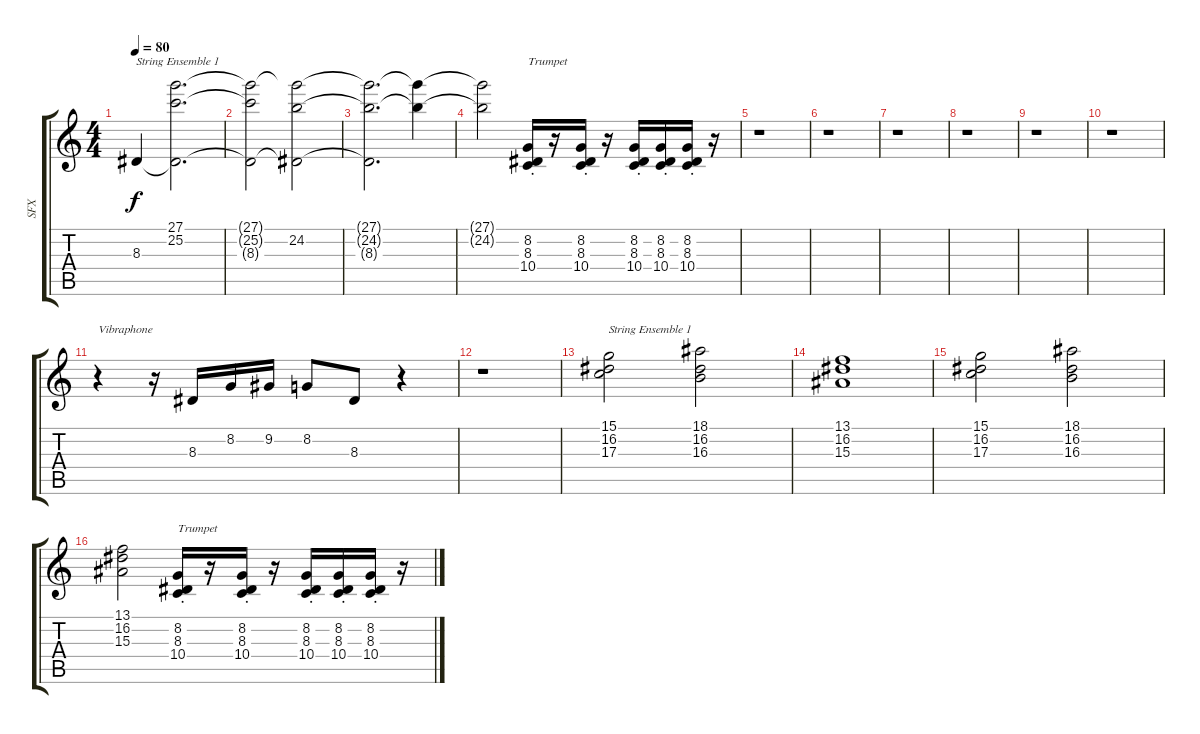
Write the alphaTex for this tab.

\track ("SFX" "SFX") {instrument stringensemble1}
\staff {score tabs}
\tuning (E4 B3 G3 D3 A2 E2) {hide}
\ts (4 4)
\tempo 80
\clef g2
\ks c
8.3.4{txt "String Ensemble 1" dy f instrument stringensemble1} (27.1 25.2 8.3{t}).2{d} |
(27.1{t} 25.2{t} 8.3{t}).2 (27.1{t} 24.2 8.3{t}).2 |
(27.1{t} 24.2{t} 8.3{t}).2{d} (27.1{t} 24.2{t}).4 |
(27.1{t} 24.2{t}).2 (8.2{st} 8.3{st} 10.4{st}).16{txt "Trumpet" volume 16 instrument trumpet} r.16 (8.2{st} 8.3{st} 10.4{st}).16 r.16 (8.2{st} 8.3{st} 10.4{st}).16 (8.2{st} 8.3{st} 10.4{st}).16 (8.2{st} 8.3{st} 10.4{st}).16 r.16 |
r.1 |
r.1 |
r.1 |
r.1 |
r.1 |
r.1 |
r.4{txt "Vibraphone" volume 16 instrument vibraphone} r.16 8.3.16 8.2.16 9.2.16 8.2.8 8.3.8 r.4 |
r.1{volume 10} |
(15.1 16.2 17.3).2{txt "String Ensemble 1" volume 6 instrument stringensemble1} (18.1 16.2 16.3).2 |
(13.1 16.2 15.3).1 |
(15.1 16.2 17.3).2 (18.1 16.2 16.3).2 |
(13.1 16.2 15.3).2 (8.2{st} 8.3{st} 10.4{st}).16{txt "Trumpet" volume 16 instrument trumpet} r.16 (8.2{st} 8.3{st} 10.4{st}).16 r.16 (8.2{st} 8.3{st} 10.4{st}).16 (8.2{st} 8.3{st} 10.4{st}).16 (8.2{st} 8.3{st} 10.4{st}).16 r.16
